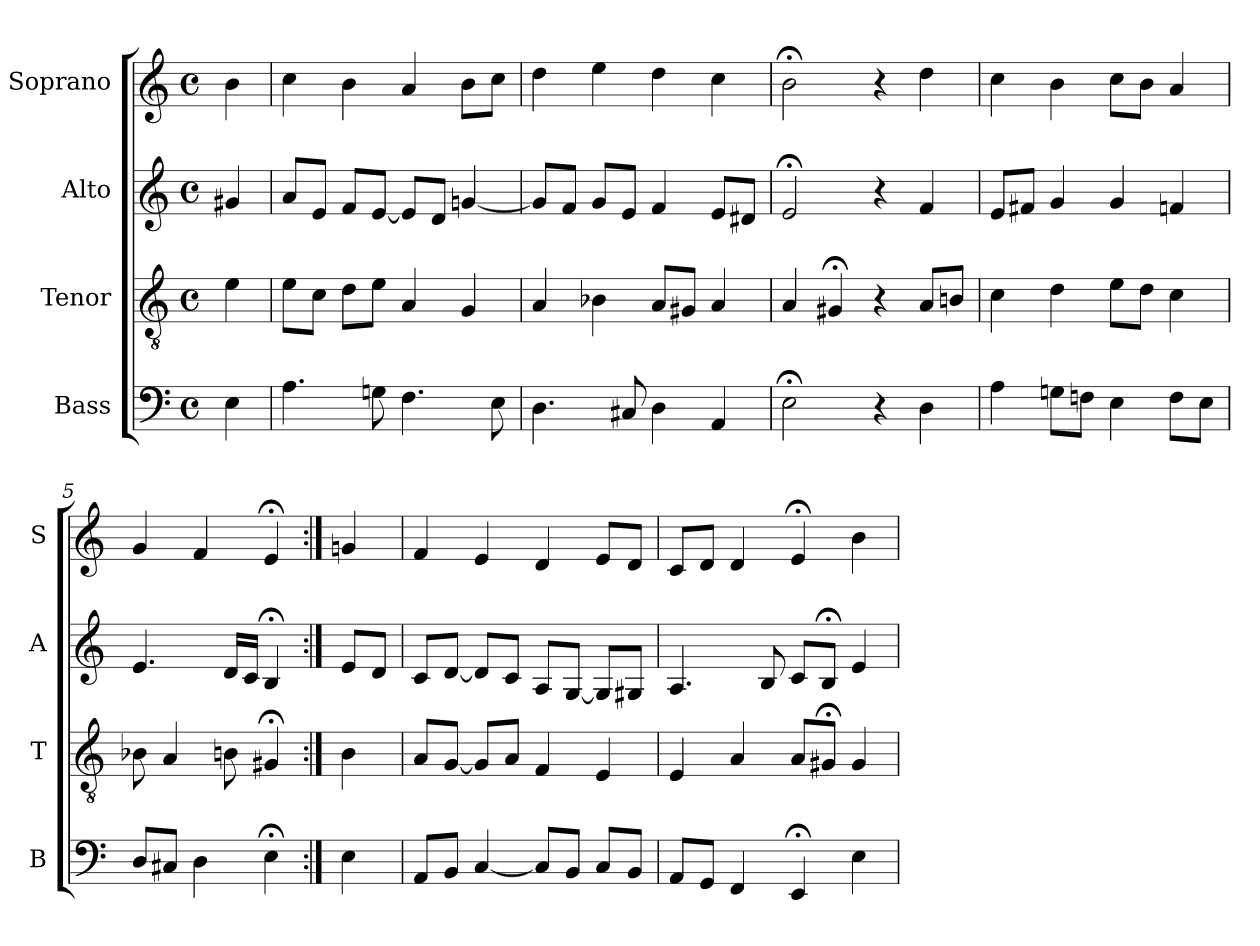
**kern	**kern	**kern	**kern
*part4	*part3	*part2	*part1
*staff4	*staff3	*staff2	*staff1
*I"Bass	*I"Tenor	*I"Alto	*I"Soprano
*I'B	*I'T	*I'A	*I'S
*clefF4	*clefGv2	*clefG2	*clefG2
*k[]	*k[]	*k[]	*k[]
*a:	*a:	*a:	*a:
*M4/4	*M4/4	*M4/4	*M4/4
*met(c)	*met(c)	*met(c)	*met(c)
*MM100	*MM100	*MM100	*MM100
=	=	=	=
4E	4e	4g#X	4b
=1	=1	=1	=1
4.A	8eL	8aL	4cc
.	8cJ	8eJ	.
.	8dL	8fL	4b
8Gn	8eJ	[8eJ	.
4.F	4A	8eL]	4a
.	.	8dJ	.
.	4G	[4gn	8bL
8E	.	.	8ccJ
=2	=2	=2	=2
4.D	4A	8gL]	4dd
.	.	8fJ	.
.	4B-X	8gL	4ee
8C#X	.	8eJ	.
4D	8AL	4f	4dd
.	8G#XJ	.	.
4AA	4A	8eL	4cc
.	.	8d#XJ	.
=3	=3	=3	=3
2E;<	4A	2e;<	2b;<
.	4G#X;<	.	.
4r	4r	4r	4r
4D	8AL	4f	4dd
.	8BnJ	.	.
=4	=4	=4	=4
4A	4c	8eL	4cc
.	.	8f#XJ	.
8GnL	4d	4g	4b
8FnJ	.	.	.
4E	8eL	4g	8ccL
.	8dJ	.	8bJ
8FL	4c	4fn	4a
8EJ	.	.	.
=5	=5	=5	=5
8DL	8B-X	4.e	4g
8C#XJ	4A	.	.
4D	.	.	4f
.	8Bn	16dLL	.
.	.	16cJJ	.
4E;<	4G#X;<	4B;<	4e;<
=:|!	=:|!	=:|!	=:|!
4E	4B	8eL	4gn
.	.	8dJ	.
=6	=6	=6	=6
8AAL	8AL	8cL	4f
8BBJ	[8GJ	[8dJ	.
[4C	8GL]	8dL]	4e
.	8AJ	8cJ	.
8CL]	4F	8AL	4d
8BBJ	.	[8GJ	.
8CL	4E	8GL]	8eL
8BBJ	.	8G#XJ	8dJ
=7	=7	=7	=7
8AAL	4E	4.A	8cL
8GGJ	.	.	8dJ
4FF	4A	.	4d
.	.	8B	.
4EE;<	8AL	8cL	4e;<
.	8G#X;<J	8B;<J	.
4E	4G#	4e	4b
=	=	=	=
*-	*-	*-	*-
